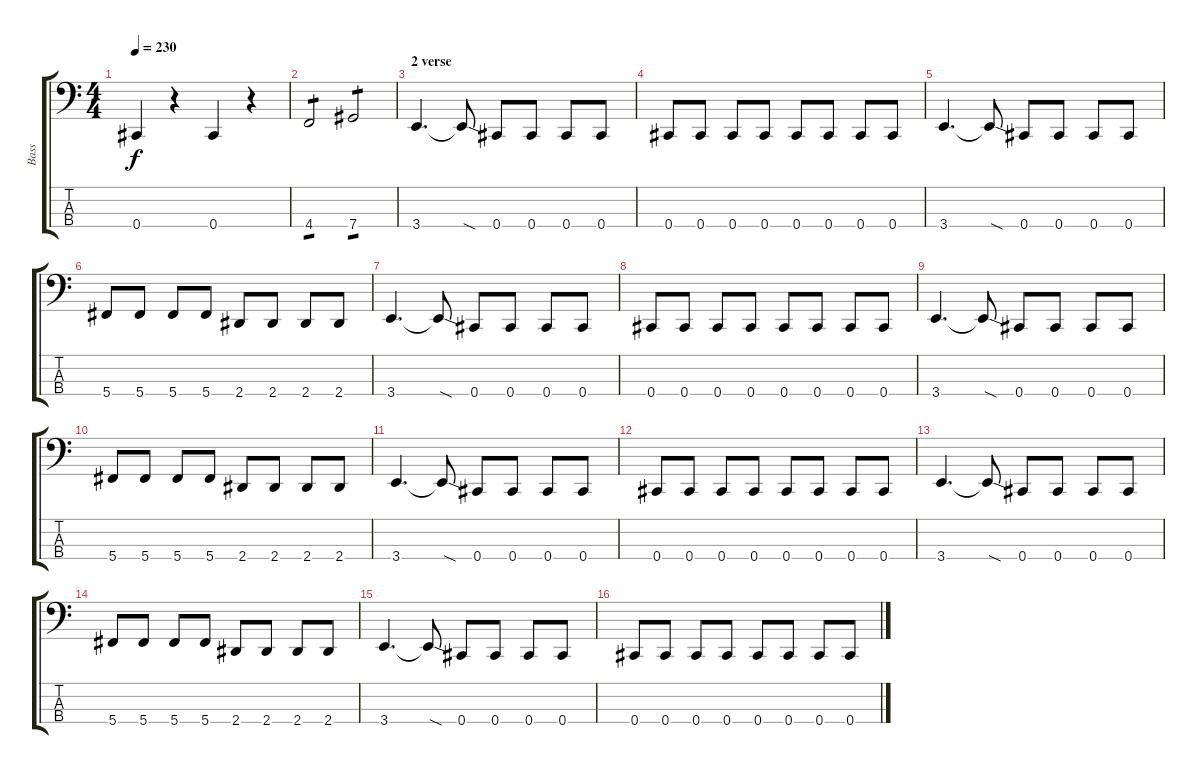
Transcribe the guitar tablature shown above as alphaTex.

\track ("Bass" "Bass") {instrument electricbasspick}
\staff {score tabs}
\tuning (Gb2 Db2 Ab1 Db1) {hide}
\ts (4 4)
\tempo 230
\clef f4
\ks c
0.4.4{dy f} r.4 0.4.4 r.4 |
4.4.2{tp 1} 7.4.2{tp 1} |
\section ("" "2 verse")
3.4.4{d} 3.4{sod t}.8 0.4.8 0.4.8 0.4.8 0.4.8 |
0.4.8 0.4.8 0.4.8 0.4.8 0.4.8 0.4.8 0.4.8 0.4.8 |
3.4.4{d} 3.4{sod t}.8 0.4.8 0.4.8 0.4.8 0.4.8 |
5.4.8 5.4.8 5.4.8 5.4.8 2.4.8 2.4.8 2.4.8 2.4.8 |
3.4.4{d} 3.4{sod t}.8 0.4.8 0.4.8 0.4.8 0.4.8 |
0.4.8 0.4.8 0.4.8 0.4.8 0.4.8 0.4.8 0.4.8 0.4.8 |
3.4.4{d} 3.4{sod t}.8 0.4.8 0.4.8 0.4.8 0.4.8 |
5.4.8 5.4.8 5.4.8 5.4.8 2.4.8 2.4.8 2.4.8 2.4.8 |
3.4.4{d} 3.4{sod t}.8 0.4.8 0.4.8 0.4.8 0.4.8 |
0.4.8 0.4.8 0.4.8 0.4.8 0.4.8 0.4.8 0.4.8 0.4.8 |
3.4.4{d} 3.4{sod t}.8 0.4.8 0.4.8 0.4.8 0.4.8 |
5.4.8 5.4.8 5.4.8 5.4.8 2.4.8 2.4.8 2.4.8 2.4.8 |
3.4.4{d} 3.4{sod t}.8 0.4.8 0.4.8 0.4.8 0.4.8 |
0.4.8 0.4.8 0.4.8 0.4.8 0.4.8 0.4.8 0.4.8 0.4.8
